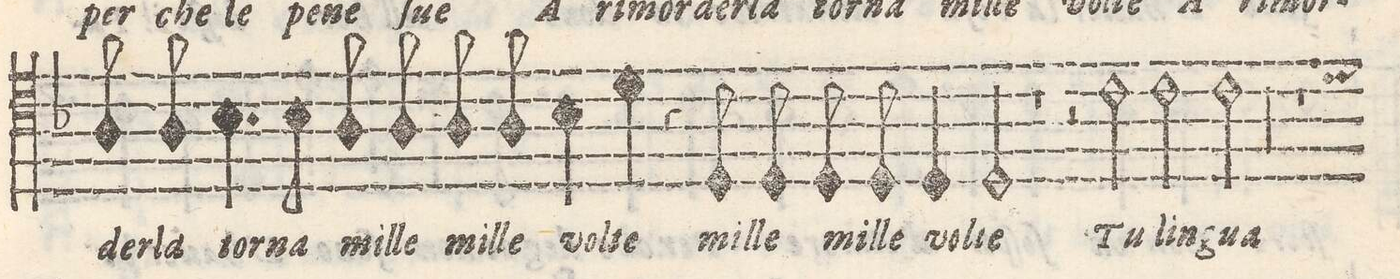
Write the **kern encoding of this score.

**kern	**text
*I"QVINTO	*
*clefC4	*
*k[b-]	*
*met(C)	*
*M4/4	*
8A/	-der-
8A/	-la
=59-	=59-
4.B-\	tor-
8B-\	-na
8A/	mi-
8A/	-lle
8A/	mi-
8A/	-lle
=60-	=60-
4B-\	vol-
4d\	-te
4r	.
8D/	mi-
8D/	-lle
=61-	=61-
8D/	mi-
8D/	-lle
4D/	vol-
2D/	-te
=62-	=62-
1r	.
=63-	=63-
2r	.
2c\	Tu
=64-	=64-
2c\	lin-
2c\	-gua
=65-	=65-
1r	.
=66-	=66-
1r	.
=67-	=67-
1r	.
=68-	=68-
1r	.
=69-	=69-
1r	.
*-	*-
